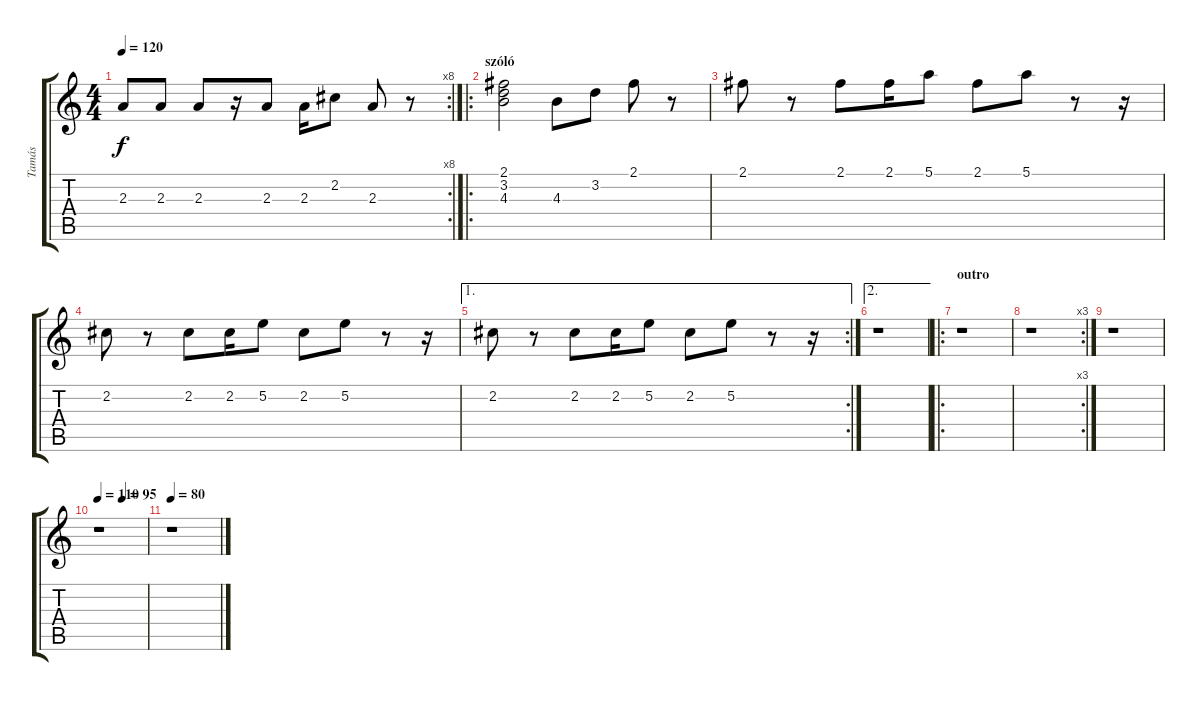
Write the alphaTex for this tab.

\track ("Tamás" "Tamás") {instrument distortionguitar}
\staff {score tabs}
\tuning (E4 B3 G3 D3 A2 E2) {hide}
\rc 8
\ts (4 4)
\tempo 120
\clef g2
\ks c
2.3.8{dy f} 2.3.8 2.3.8 r.16 2.3.8 2.3.16 2.2.8 2.3.8 r.8 |
\ro
\section ("" "szóló")
(2.1 3.2 4.3).2 4.3.8 3.2.8 2.1.8 r.8 |
2.1.8 r.8 2.1.8 2.1.16 5.1.8 2.1.8 5.1.8 r.8 r.16 |
2.2.8 r.8 2.2.8 2.2.16 5.2.8 2.2.8 5.2.8 r.8 r.16 |
\ae 1
\rc 2
2.2.8 r.8 2.2.8 2.2.16 5.2.8 2.2.8 5.2.8 r.8 r.16 |
\ae 2
r.1 |
\ro
\section ("" "outro")
r.1 |
\rc 3
r.1 |
r.1 |
\tempo 110
\tempo (95 0.5)
r.1 |
\tempo 80
r.1
